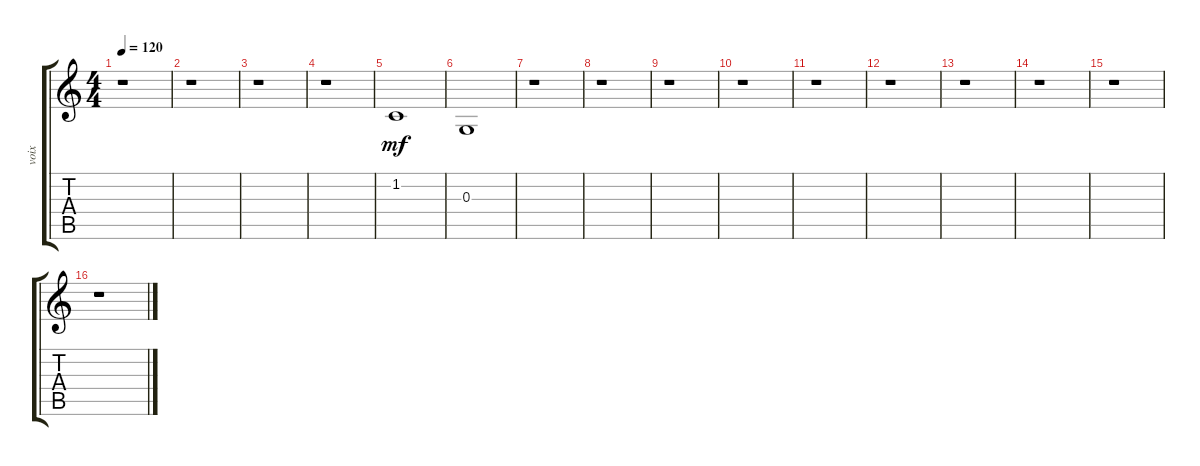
\track ("voix" "voix") {instrument choiraahs}
\staff {score tabs}
\tuning (E4 B3 G3 D3 A2 E2) {hide}
\ts (4 4)
\tempo 120
\clef g2
\ks c
r.1{dy mf} |
r.1 |
r.1 |
r.1 |
1.2.1{volume 10} |
0.3.1 |
r.1 |
r.1 |
r.1 |
r.1 |
r.1 |
r.1 |
r.1 |
r.1 |
r.1 |
r.1
